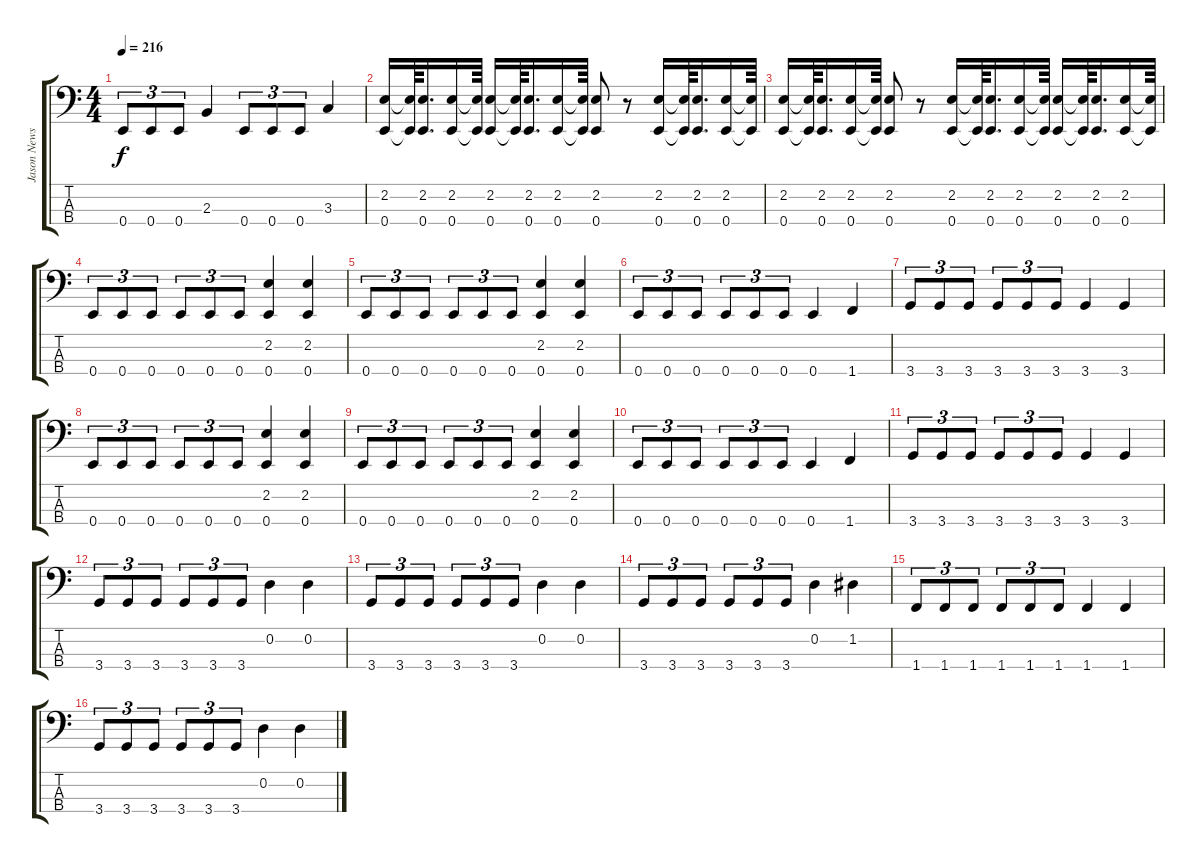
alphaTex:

\track ("Jason Newsted" "Jason News") {instrument electricbassfinger}
\staff {score tabs}
\tuning (G2 D2 A1 E1) {hide}
\ts (4 4)
\tempo 216
\clef f4
\ks c
0.4.8{tu (3 2) dy f} 0.4.8{tu (3 2)} 0.4.8{tu (3 2)} 2.3.4 0.4.8{tu (3 2)} 0.4.8{tu (3 2)} 0.4.8{tu (3 2)} 3.3.4 |
(2.2 0.4).16 (2.2{t} 0.4{t}).64 (2.2 0.4).16{d} (2.2 0.4).16 (2.2{t} 0.4{t}).64 (2.2 0.4).16 (2.2{t} 0.4{t}).64 (2.2 0.4).16{d} (2.2 0.4).16 (2.2{t} 0.4{t}).64 (2.2 0.4).8 r.8 (2.2 0.4).16 (2.2{t} 0.4{t}).64 (2.2 0.4).16{d} (2.2 0.4).16 (2.2{t} 0.4{t}).64 |
(2.2 0.4).16 (2.2{t} 0.4{t}).64 (2.2 0.4).16{d} (2.2 0.4).16 (2.2{t} 0.4{t}).64 (2.2 0.4).8 r.8 (2.2 0.4).16 (2.2{t} 0.4{t}).64 (2.2 0.4).16{d} (2.2 0.4).16 (2.2{t} 0.4{t}).64 (2.2 0.4).16 (2.2{t} 0.4{t}).64 (2.2 0.4).16{d} (2.2 0.4).16 (2.2{t} 0.4{t}).64 |
0.4.8{tu (3 2)} 0.4.8{tu (3 2)} 0.4.8{tu (3 2)} 0.4.8{tu (3 2)} 0.4.8{tu (3 2)} 0.4.8{tu (3 2)} (2.2 0.4).4 (2.2 0.4).4 |
0.4.8{tu (3 2)} 0.4.8{tu (3 2)} 0.4.8{tu (3 2)} 0.4.8{tu (3 2)} 0.4.8{tu (3 2)} 0.4.8{tu (3 2)} (2.2 0.4).4 (2.2 0.4).4 |
0.4.8{tu (3 2)} 0.4.8{tu (3 2)} 0.4.8{tu (3 2)} 0.4.8{tu (3 2)} 0.4.8{tu (3 2)} 0.4.8{tu (3 2)} 0.4.4 1.4.4 |
3.4.8{tu (3 2)} 3.4.8{tu (3 2)} 3.4.8{tu (3 2)} 3.4.8{tu (3 2)} 3.4.8{tu (3 2)} 3.4.8{tu (3 2)} 3.4.4 3.4.4 |
0.4.8{tu (3 2)} 0.4.8{tu (3 2)} 0.4.8{tu (3 2)} 0.4.8{tu (3 2)} 0.4.8{tu (3 2)} 0.4.8{tu (3 2)} (2.2 0.4).4 (2.2 0.4).4 |
0.4.8{tu (3 2)} 0.4.8{tu (3 2)} 0.4.8{tu (3 2)} 0.4.8{tu (3 2)} 0.4.8{tu (3 2)} 0.4.8{tu (3 2)} (2.2 0.4).4 (2.2 0.4).4 |
0.4.8{tu (3 2)} 0.4.8{tu (3 2)} 0.4.8{tu (3 2)} 0.4.8{tu (3 2)} 0.4.8{tu (3 2)} 0.4.8{tu (3 2)} 0.4.4 1.4.4 |
3.4.8{tu (3 2)} 3.4.8{tu (3 2)} 3.4.8{tu (3 2)} 3.4.8{tu (3 2)} 3.4.8{tu (3 2)} 3.4.8{tu (3 2)} 3.4.4 3.4.4 |
3.4.8{tu (3 2)} 3.4.8{tu (3 2)} 3.4.8{tu (3 2)} 3.4.8{tu (3 2)} 3.4.8{tu (3 2)} 3.4.8{tu (3 2)} 0.2.4 0.2.4 |
3.4.8{tu (3 2)} 3.4.8{tu (3 2)} 3.4.8{tu (3 2)} 3.4.8{tu (3 2)} 3.4.8{tu (3 2)} 3.4.8{tu (3 2)} 0.2.4 0.2.4 |
3.4.8{tu (3 2)} 3.4.8{tu (3 2)} 3.4.8{tu (3 2)} 3.4.8{tu (3 2)} 3.4.8{tu (3 2)} 3.4.8{tu (3 2)} 0.2.4 1.2.4 |
1.4.8{tu (3 2)} 1.4.8{tu (3 2)} 1.4.8{tu (3 2)} 1.4.8{tu (3 2)} 1.4.8{tu (3 2)} 1.4.8{tu (3 2)} 1.4.4 1.4.4 |
3.4.8{tu (3 2)} 3.4.8{tu (3 2)} 3.4.8{tu (3 2)} 3.4.8{tu (3 2)} 3.4.8{tu (3 2)} 3.4.8{tu (3 2)} 0.2.4 0.2.4
